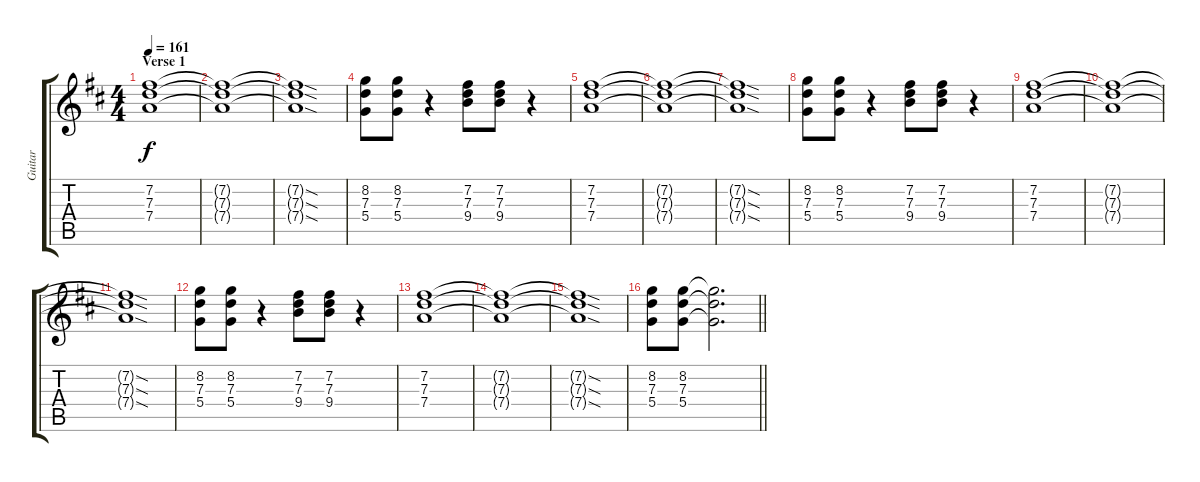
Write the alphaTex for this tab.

\track ("Guitar" "Guitar") {instrument overdrivenguitar}
\staff {score tabs}
\tuning (E4 B3 G3 D3 A2 E2) {hide}
\ts (4 4)
\section ("" "Verse 1")
\tempo 161
\clef g2
\ks d
(7.2 7.3 7.4).1{dy f} |
(7.2{t} 7.3{t} 7.4{t}).1 |
(7.2{sod t} 7.3{sod t} 7.4{sod t}).1 |
(8.2 7.3 5.4).8 (8.2 7.3 5.4).8 r.4 (7.2 7.3 9.4).8 (7.2 7.3 9.4).8 r.4 |
(7.2 7.3 7.4).1 |
(7.2{t} 7.3{t} 7.4{t}).1 |
(7.2{sod t} 7.3{sod t} 7.4{sod t}).1 |
(8.2 7.3 5.4).8 (8.2 7.3 5.4).8 r.4 (7.2 7.3 9.4).8 (7.2 7.3 9.4).8 r.4 |
(7.2 7.3 7.4).1 |
(7.2{t} 7.3{t} 7.4{t}).1 |
(7.2{sod t} 7.3{sod t} 7.4{sod t}).1 |
(8.2 7.3 5.4).8 (8.2 7.3 5.4).8 r.4 (7.2 7.3 9.4).8 (7.2 7.3 9.4).8 r.4 |
(7.2 7.3 7.4).1 |
(7.2{t} 7.3{t} 7.4{t}).1 |
(7.2{sod t} 7.3{sod t} 7.4{sod t}).1 |
\barLineRight lightlight
(8.2 7.3 5.4).8 (8.2 7.3 5.4).8 (8.2{t} 7.3{t} 5.4{t}).2{d}
